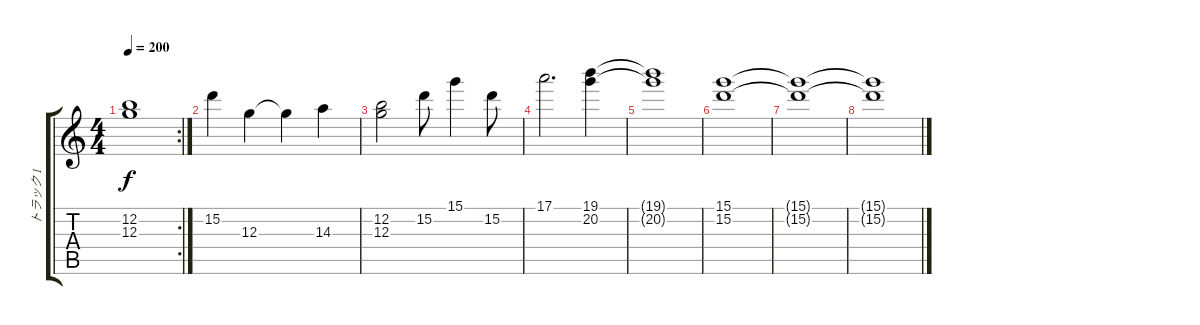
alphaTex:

\track ("トラック 1" "トラック 1") {instrument acousticguitarsteel}
\staff {score tabs}
\tuning (E4 B3 G3 D3 A2 E2) {hide}
\rc 2
\ts (4 4)
\tempo 200
\clef g2
\ks c
(12.2 12.3).1{dy f} |
15.2.4 12.3.4 12.3{t}.4 14.3.4 |
(12.2 12.3).2 15.2.8 15.1.4 15.2.8 |
17.1.2{d} (19.1 20.2).4 |
(19.1{t} 20.2{t}).1 |
(15.1 15.2).1 |
(15.1{t} 15.2{t}).1 |
(15.1{t} 15.2{t}).1
